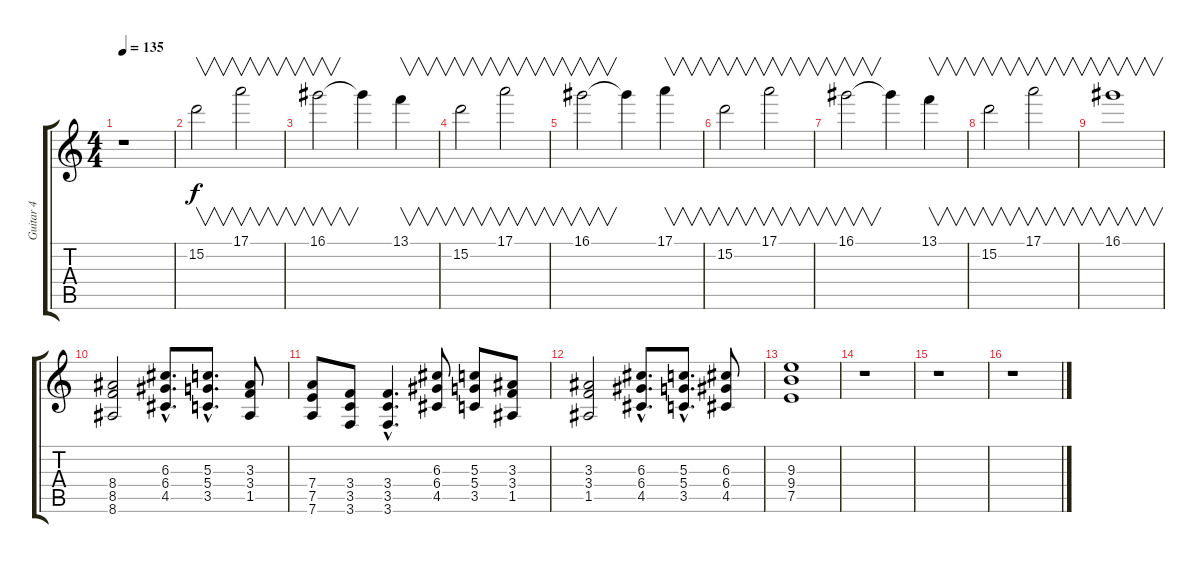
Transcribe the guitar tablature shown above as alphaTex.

\track ("Guitar 4" "Guitar 4") {instrument distortionguitar}
\staff {score tabs}
\tuning (E4 B3 G3 D3 A2 D2) {hide}
\ts (4 4)
\tempo 135
\clef g2
\ks c
r.1{dy f} |
15.2.2{v balance 8} 17.1.2{v} |
16.1.2{v} 16.1{t}.4 13.1.4{v} |
15.2.2{v balance 8} 17.1.2{v} |
16.1.2{v} 16.1{t}.4 17.1.4{v} |
15.2.2{v balance 8} 17.1.2{v} |
16.1.2{v} 16.1{t}.4 13.1.4{v} |
15.2.2{v balance 8} 17.1.2{v} |
16.1.1{v} |
(8.4 8.5 8.6).2 (6.3{hac} 6.4{hac} 4.5{hac}).8{d} (5.3{hac} 5.4{hac} 3.5{hac}).8{d} (3.3 3.4 1.5).8 |
(7.4 7.5 7.6).8 (3.4 3.5 3.6).8 (3.4{hac} 3.5{hac} 3.6{hac}).4{d} (6.3 6.4 4.5).8 (5.3 5.4 3.5).8 (3.3 3.4 1.5).8 |
(3.3 3.4 1.5).2 (6.3{hac} 6.4{hac} 4.5{hac}).8{d} (5.3{hac} 5.4{hac} 3.5{hac}).8{d} (6.3 6.4 4.5).8 |
(9.3 9.4 7.5).1 |
r.1 |
r.1 |
r.1
